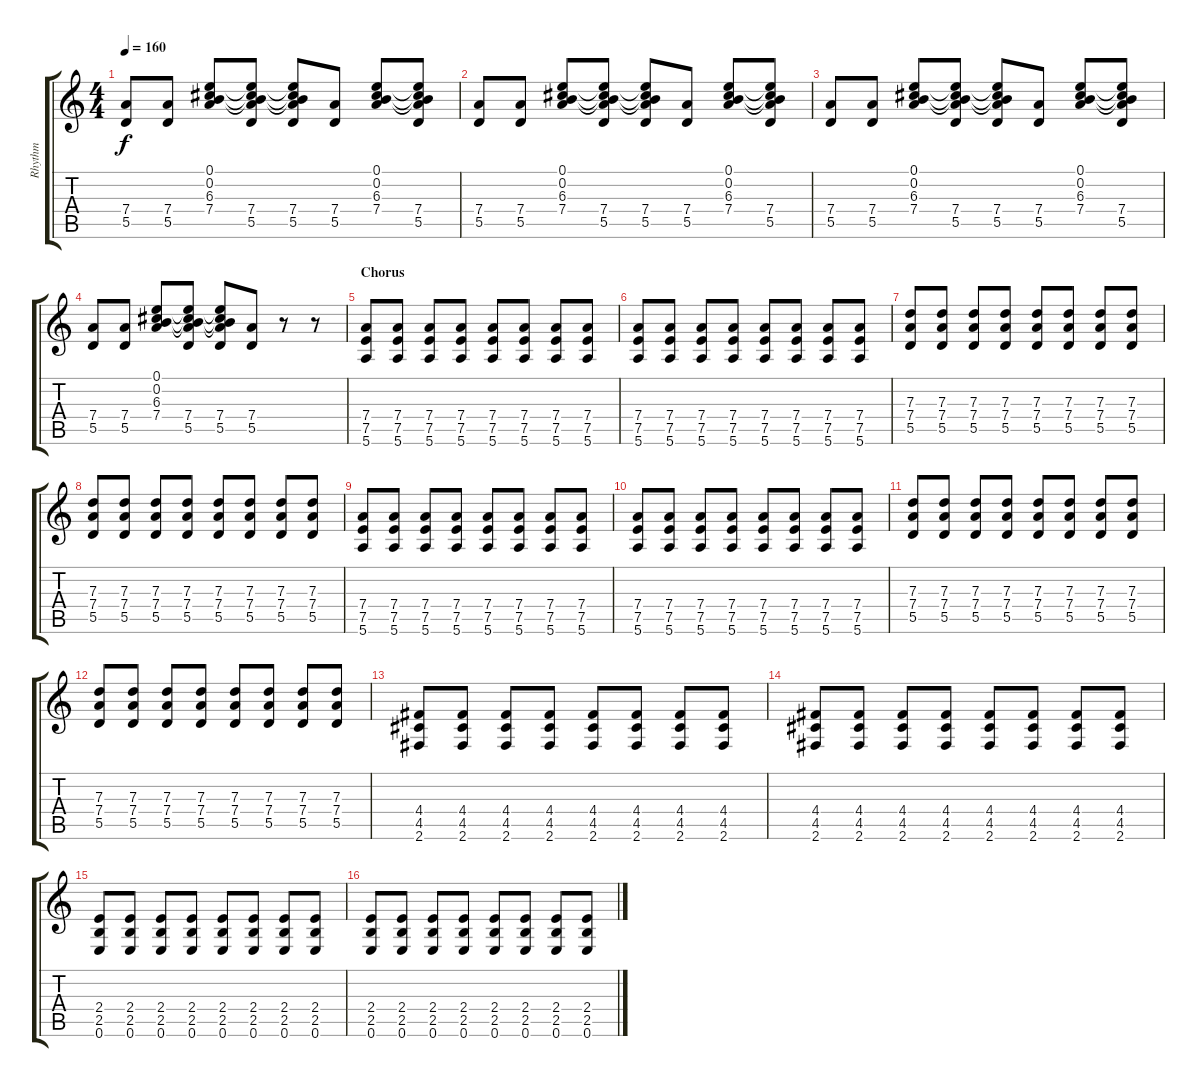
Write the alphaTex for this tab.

\track ("Rhythm" "Rhythm") {instrument acousticguitarsteel}
\staff {score tabs}
\tuning (E4 B3 G3 D3 A2 E2) {hide}
\ts (4 4)
\tempo 160
\clef g2
\ks c
(7.4 5.5).8{dy f} (7.4 5.5).8 (0.1 0.2 6.3 7.4).8 (0.1{t} 0.2{t} 6.3{t} 7.4 5.5).8 (0.1{t} 0.2{t} 6.3{t} 7.4 5.5).8 (7.4 5.5).8 (0.1 0.2 6.3 7.4).8 (0.1{t} 0.2{t} 6.3{t} 7.4 5.5).8 |
(7.4 5.5).8 (7.4 5.5).8 (0.1 0.2 6.3 7.4).8 (0.1{t} 0.2{t} 6.3{t} 7.4 5.5).8 (0.1{t} 0.2{t} 6.3{t} 7.4 5.5).8 (7.4 5.5).8 (0.1 0.2 6.3 7.4).8 (0.1{t} 0.2{t} 6.3{t} 7.4 5.5).8 |
(7.4 5.5).8 (7.4 5.5).8 (0.1 0.2 6.3 7.4).8 (0.1{t} 0.2{t} 6.3{t} 7.4 5.5).8 (0.1{t} 0.2{t} 6.3{t} 7.4 5.5).8 (7.4 5.5).8 (0.1 0.2 6.3 7.4).8 (0.1{t} 0.2{t} 6.3{t} 7.4 5.5).8 |
(7.4 5.5).8 (7.4 5.5).8 (0.1 0.2 6.3 7.4).8 (0.1{t} 0.2{t} 6.3{t} 7.4 5.5).8 (0.1{t} 0.2{t} 6.3{t} 7.4 5.5).8 (7.4 5.5).8 r.8 r.8 |
\section ("" "Chorus")
(7.4 7.5 5.6).8{instrument overdrivenguitar} (7.4 7.5 5.6).8 (7.4 7.5 5.6).8 (7.4 7.5 5.6).8 (7.4 7.5 5.6).8 (7.4 7.5 5.6).8 (7.4 7.5 5.6).8 (7.4 7.5 5.6).8 |
(7.4 7.5 5.6).8 (7.4 7.5 5.6).8 (7.4 7.5 5.6).8 (7.4 7.5 5.6).8 (7.4 7.5 5.6).8 (7.4 7.5 5.6).8 (7.4 7.5 5.6).8 (7.4 7.5 5.6).8 |
(7.3 7.4 5.5).8 (7.3 7.4 5.5).8 (7.3 7.4 5.5).8 (7.3 7.4 5.5).8 (7.3 7.4 5.5).8 (7.3 7.4 5.5).8 (7.3 7.4 5.5).8 (7.3 7.4 5.5).8 |
(7.3 7.4 5.5).8 (7.3 7.4 5.5).8 (7.3 7.4 5.5).8 (7.3 7.4 5.5).8 (7.3 7.4 5.5).8 (7.3 7.4 5.5).8 (7.3 7.4 5.5).8 (7.3 7.4 5.5).8 |
(7.4 7.5 5.6).8 (7.4 7.5 5.6).8 (7.4 7.5 5.6).8 (7.4 7.5 5.6).8 (7.4 7.5 5.6).8 (7.4 7.5 5.6).8 (7.4 7.5 5.6).8 (7.4 7.5 5.6).8 |
(7.4 7.5 5.6).8 (7.4 7.5 5.6).8 (7.4 7.5 5.6).8 (7.4 7.5 5.6).8 (7.4 7.5 5.6).8 (7.4 7.5 5.6).8 (7.4 7.5 5.6).8 (7.4 7.5 5.6).8 |
(7.3 7.4 5.5).8 (7.3 7.4 5.5).8 (7.3 7.4 5.5).8 (7.3 7.4 5.5).8 (7.3 7.4 5.5).8 (7.3 7.4 5.5).8 (7.3 7.4 5.5).8 (7.3 7.4 5.5).8 |
(7.3 7.4 5.5).8 (7.3 7.4 5.5).8 (7.3 7.4 5.5).8 (7.3 7.4 5.5).8 (7.3 7.4 5.5).8 (7.3 7.4 5.5).8 (7.3 7.4 5.5).8 (7.3 7.4 5.5).8 |
(4.4 4.5 2.6).8 (4.4 4.5 2.6).8 (4.4 4.5 2.6).8 (4.4 4.5 2.6).8 (4.4 4.5 2.6).8 (4.4 4.5 2.6).8 (4.4 4.5 2.6).8 (4.4 4.5 2.6).8 |
(4.4 4.5 2.6).8 (4.4 4.5 2.6).8 (4.4 4.5 2.6).8 (4.4 4.5 2.6).8 (4.4 4.5 2.6).8 (4.4 4.5 2.6).8 (4.4 4.5 2.6).8 (4.4 4.5 2.6).8 |
(2.4 2.5 0.6).8 (2.4 2.5 0.6).8 (2.4 2.5 0.6).8 (2.4 2.5 0.6).8 (2.4 2.5 0.6).8 (2.4 2.5 0.6).8 (2.4 2.5 0.6).8 (2.4 2.5 0.6).8 |
(2.4 2.5 0.6).8 (2.4 2.5 0.6).8 (2.4 2.5 0.6).8 (2.4 2.5 0.6).8 (2.4 2.5 0.6).8 (2.4 2.5 0.6).8 (2.4 2.5 0.6).8 (2.4 2.5 0.6).8
